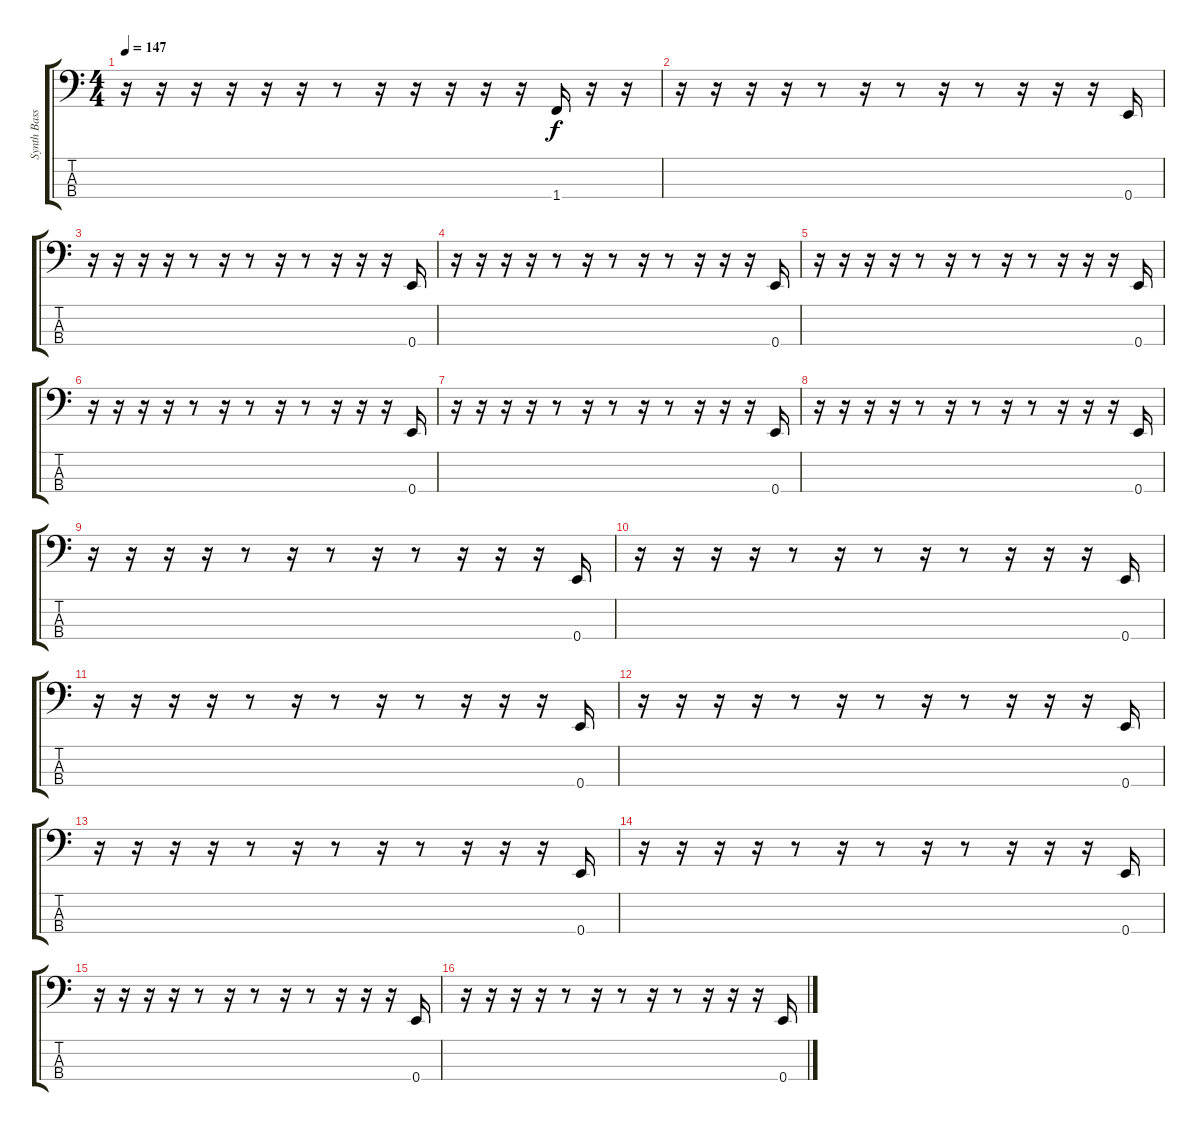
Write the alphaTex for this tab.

\track ("Synth Bass 2" "Synth Bass") {instrument electricbassfinger}
\staff {score tabs}
\tuning (G2 D2 A1 E1) {hide}
\ts (4 4)
\tempo 147
\clef f4
\ks c
r.16{dy f} r.16 r.16 r.16 r.16 r.16 r.8 r.16 r.16 r.16 r.16 r.16 1.4.16 r.16 r.16 |
r.16 r.16 r.16 r.16 r.8 r.16 r.8 r.16 r.8 r.16 r.16 r.16 0.4.16 |
r.16 r.16 r.16 r.16 r.8 r.16 r.8 r.16 r.8 r.16 r.16 r.16 0.4.16 |
r.16 r.16 r.16 r.16 r.8 r.16 r.8 r.16 r.8 r.16 r.16 r.16 0.4.16 |
r.16 r.16 r.16 r.16 r.8 r.16 r.8 r.16 r.8 r.16 r.16 r.16 0.4.16 |
r.16 r.16 r.16 r.16 r.8 r.16 r.8 r.16 r.8 r.16 r.16 r.16 0.4.16 |
r.16 r.16 r.16 r.16 r.8 r.16 r.8 r.16 r.8 r.16 r.16 r.16 0.4.16 |
r.16 r.16 r.16 r.16 r.8 r.16 r.8 r.16 r.8 r.16 r.16 r.16 0.4.16 |
r.16 r.16 r.16 r.16 r.8 r.16 r.8 r.16 r.8 r.16 r.16 r.16 0.4.16 |
r.16 r.16 r.16 r.16 r.8 r.16 r.8 r.16 r.8 r.16 r.16 r.16 0.4.16 |
r.16 r.16 r.16 r.16 r.8 r.16 r.8 r.16 r.8 r.16 r.16 r.16 0.4.16 |
r.16 r.16 r.16 r.16 r.8 r.16 r.8 r.16 r.8 r.16 r.16 r.16 0.4.16 |
r.16 r.16 r.16 r.16 r.8 r.16 r.8 r.16 r.8 r.16 r.16 r.16 0.4.16 |
r.16 r.16 r.16 r.16 r.8 r.16 r.8 r.16 r.8 r.16 r.16 r.16 0.4.16 |
r.16 r.16 r.16 r.16 r.8 r.16 r.8 r.16 r.8 r.16 r.16 r.16 0.4.16 |
r.16 r.16 r.16 r.16 r.8 r.16 r.8 r.16 r.8 r.16 r.16 r.16 0.4.16
